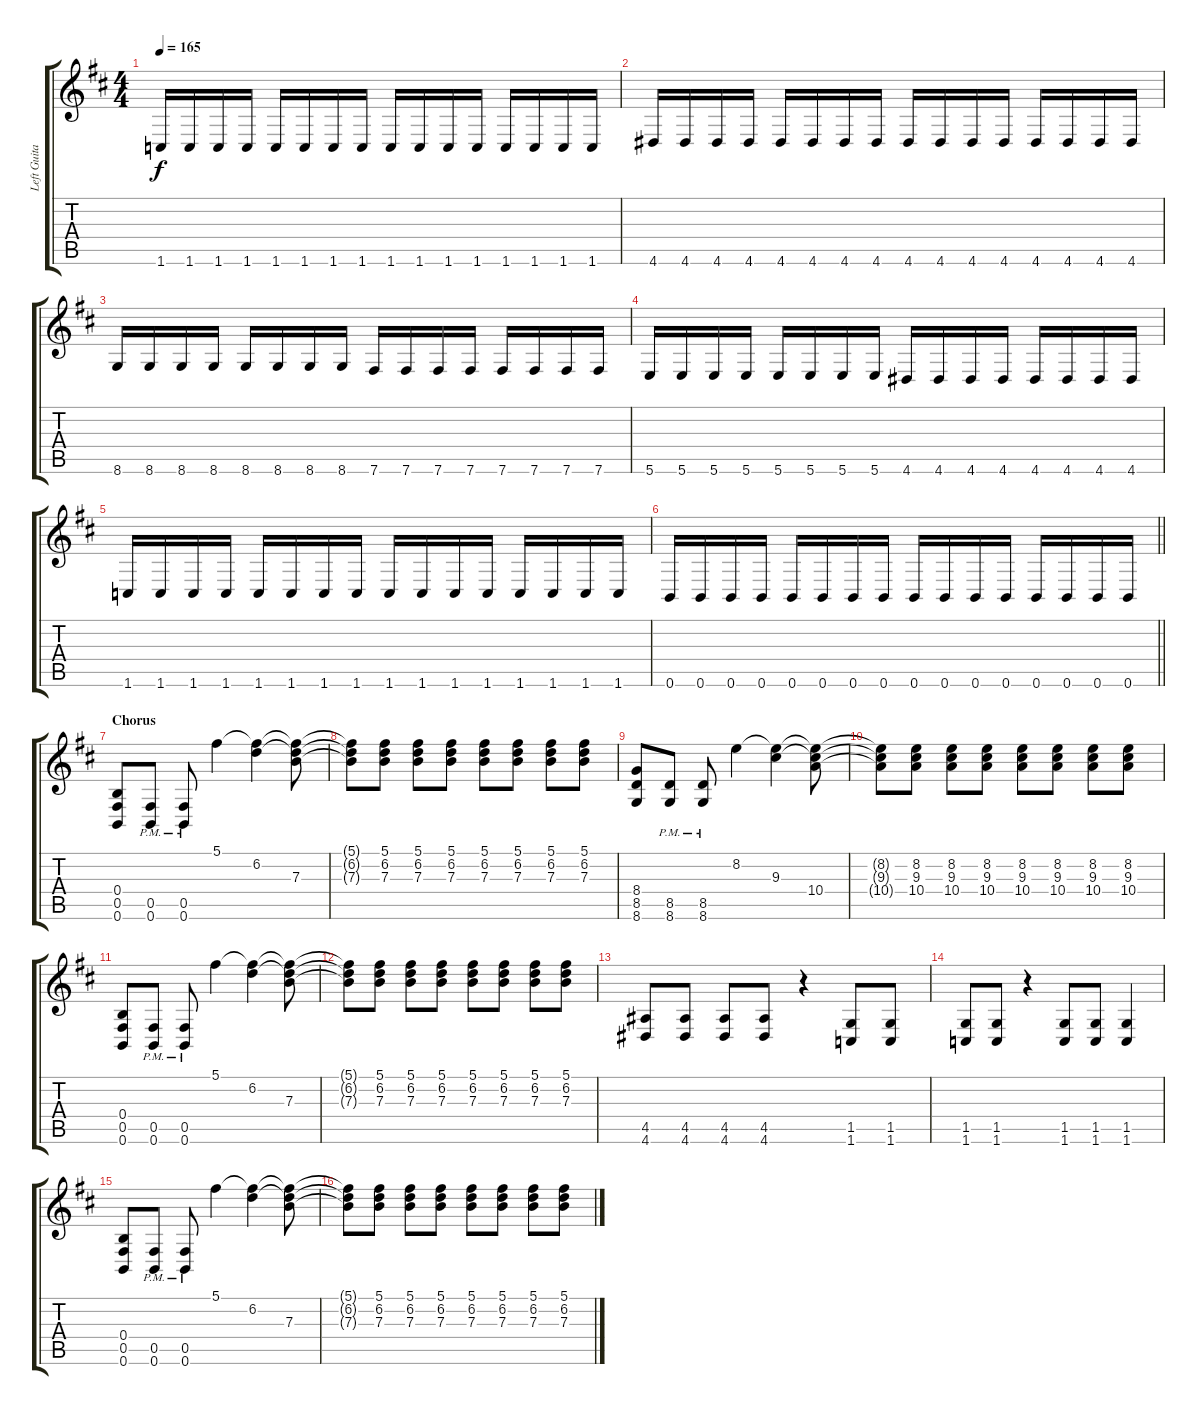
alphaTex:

\track ("Left Guitar" "Left Guita") {instrument overdrivenguitar}
\staff {score tabs}
\tuning (Db4 Ab3 E3 B2 Gb2 B1) {hide}
\ts (4 4)
\tempo 165
\clef g2
\ks d
1.6.16{dy f} 1.6.16 1.6.16 1.6.16 1.6.16 1.6.16 1.6.16 1.6.16 1.6.16 1.6.16 1.6.16 1.6.16 1.6.16 1.6.16 1.6.16 1.6.16 |
4.6.16 4.6.16 4.6.16 4.6.16 4.6.16 4.6.16 4.6.16 4.6.16 4.6.16 4.6.16 4.6.16 4.6.16 4.6.16 4.6.16 4.6.16 4.6.16 |
8.6.16 8.6.16 8.6.16 8.6.16 8.6.16 8.6.16 8.6.16 8.6.16 7.6.16 7.6.16 7.6.16 7.6.16 7.6.16 7.6.16 7.6.16 7.6.16 |
5.6.16 5.6.16 5.6.16 5.6.16 5.6.16 5.6.16 5.6.16 5.6.16 4.6.16 4.6.16 4.6.16 4.6.16 4.6.16 4.6.16 4.6.16 4.6.16 |
1.6.16 1.6.16 1.6.16 1.6.16 1.6.16 1.6.16 1.6.16 1.6.16 1.6.16 1.6.16 1.6.16 1.6.16 1.6.16 1.6.16 1.6.16 1.6.16 |
\barLineRight lightlight
0.6.16 0.6.16 0.6.16 0.6.16 0.6.16 0.6.16 0.6.16 0.6.16 0.6.16 0.6.16 0.6.16 0.6.16 0.6.16 0.6.16 0.6.16 0.6.16 |
\section ("" "Chorus")
(0.4 0.5 0.6).8 (0.5{pm} 0.6{pm}).8 (0.5{pm} 0.6{pm}).8 5.1.4 (5.1{t} 6.2).4 (5.1{t} 6.2{t} 7.3).8 |
(5.1{t} 6.2{t} 7.3{t}).8 (5.1 6.2 7.3).8 (5.1 6.2 7.3).8 (5.1 6.2 7.3).8 (5.1 6.2 7.3).8 (5.1 6.2 7.3).8 (5.1 6.2 7.3).8 (5.1 6.2 7.3).8 |
(8.4 8.5 8.6).8 (8.5{pm} 8.6{pm}).8 (8.5{pm} 8.6{pm}).8 8.2.4 (8.2{t} 9.3).4 (8.2{t} 9.3{t} 10.4).8 |
(8.2{t} 9.3{t} 10.4{t}).8 (8.2 9.3 10.4).8 (8.2 9.3 10.4).8 (8.2 9.3 10.4).8 (8.2 9.3 10.4).8 (8.2 9.3 10.4).8 (8.2 9.3 10.4).8 (8.2 9.3 10.4).8 |
(0.4 0.5 0.6).8 (0.5{pm} 0.6{pm}).8 (0.5{pm} 0.6{pm}).8 5.1.4 (5.1{t} 6.2).4 (5.1{t} 6.2{t} 7.3).8 |
(5.1{t} 6.2{t} 7.3{t}).8 (5.1 6.2 7.3).8 (5.1 6.2 7.3).8 (5.1 6.2 7.3).8 (5.1 6.2 7.3).8 (5.1 6.2 7.3).8 (5.1 6.2 7.3).8 (5.1 6.2 7.3).8 |
(4.5 4.6).8 (4.5 4.6).8 (4.5 4.6).8 (4.5 4.6).8 r.4 (1.5 1.6).8 (1.5 1.6).8 |
(1.5 1.6).8 (1.5 1.6).8 r.4 (1.5 1.6).8 (1.5 1.6).8 (1.5 1.6).4 |
(0.4 0.5 0.6).8 (0.5{pm} 0.6{pm}).8 (0.5{pm} 0.6{pm}).8 5.1.4 (5.1{t} 6.2).4 (5.1{t} 6.2{t} 7.3).8 |
(5.1{t} 6.2{t} 7.3{t}).8 (5.1 6.2 7.3).8 (5.1 6.2 7.3).8 (5.1 6.2 7.3).8 (5.1 6.2 7.3).8 (5.1 6.2 7.3).8 (5.1 6.2 7.3).8 (5.1 6.2 7.3).8
